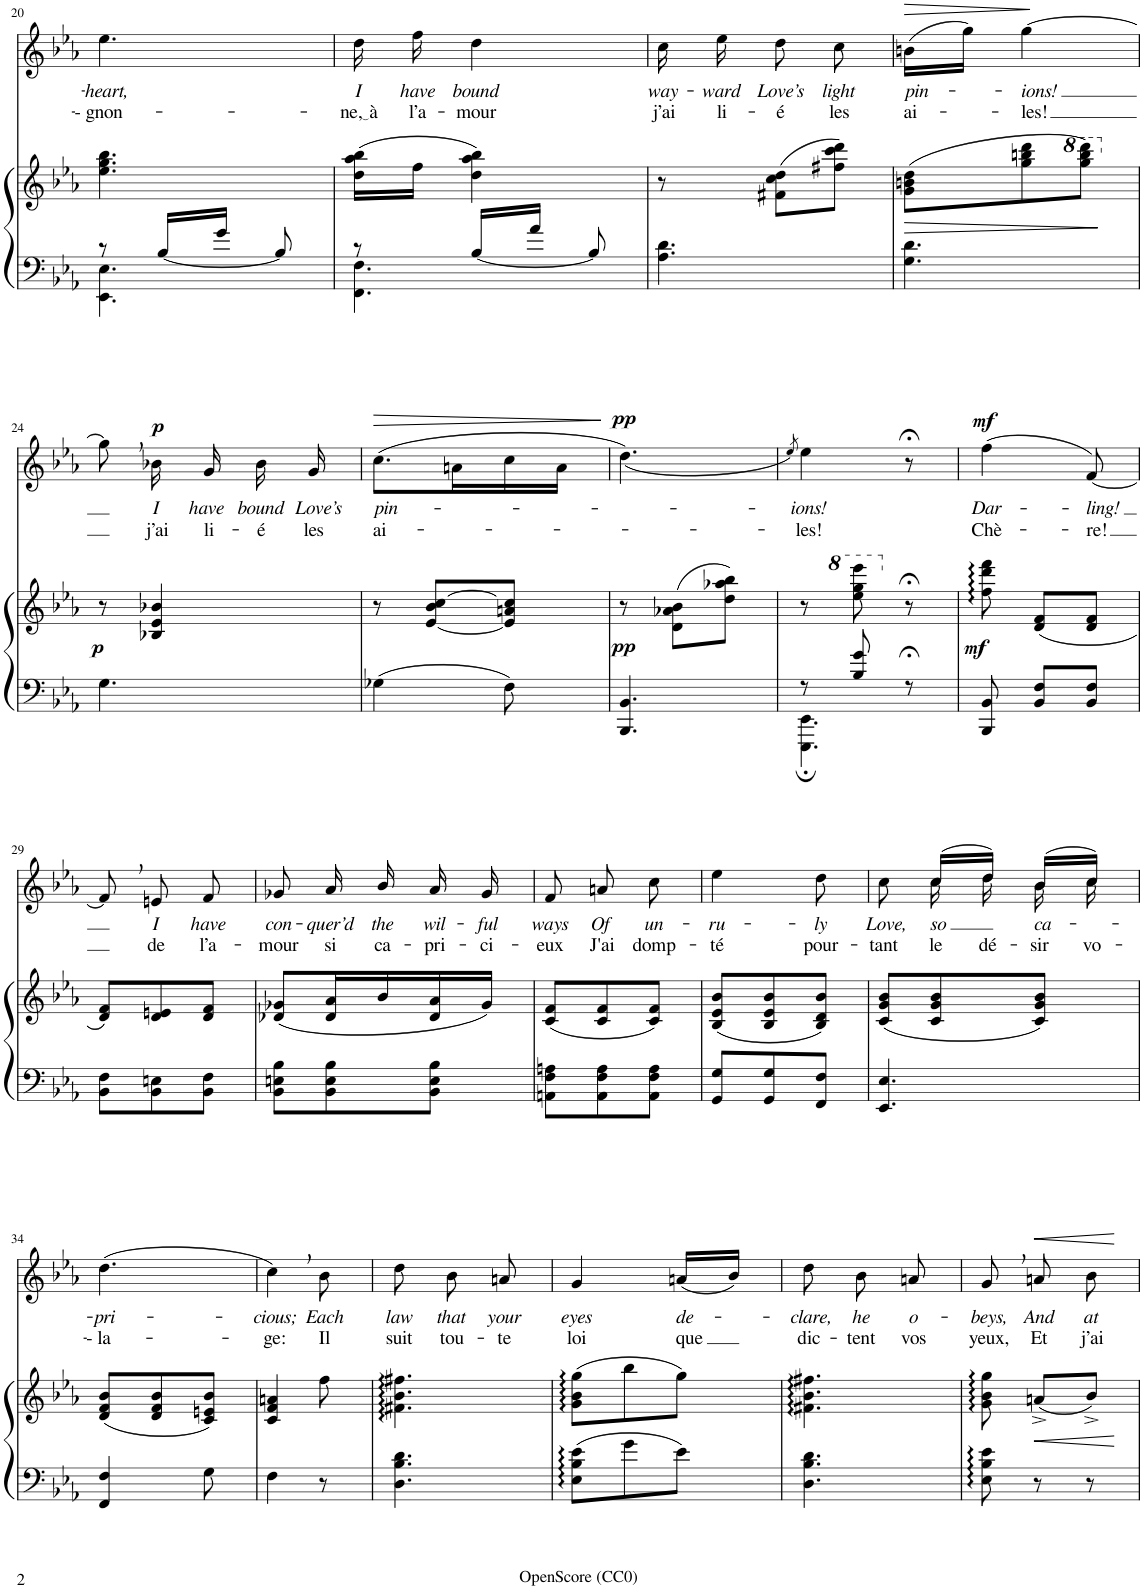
**kern	**kern	**dynam	**kern	**text	**text	**dynam
*part2	*part2	*part2	*part1	*part1	*part1	*part1
*staff3	*staff2	*staff2/3	*staff1	*staff1	*staff1	*staff1
*I"Piano	*	*	*I"Voice	*	*	*
*I'Pno	*	*	*	*	*	*
!!LO:PB:g=z
*clefF4	*clefG2	*	*clefG2	*	*	*
*k[b-e-a-]	*k[b-e-a-]	*	*k[b-e-a-]	*	*	*
*M3/8	*M3/8	*	*M3/8	*	*	*
=20	=20	=20	=20	=20	=20	=20
*^	*	*	*	*	*	*
!	!	!	!	!	!LO:LY:b	!LO:LY:b	!
8r	4.EE-\ 4.E-\	4.ee-\ 4.gg\ 4.bb-\	.	4.ee-\	-heart,	-- gnon-	.
[<16B-/LL	.	.	.	.	.	.	.
16g/JJ	.	.	.	.	.	.	.
8B-/]	.	.	.	.	.	.	.
=21	=21	=21	=21	=21	=21	=21	=21
!	!	!	!	!	!LO:LY:b	!LO:LY:b	!
8r	4.FF\ 4.F\	(16dd\ 16aa-\ 16bb-\LL	.	16dd\	I	ne, à	.
!	!	!	!	!	!LO:LY:b	!LO:LY:b	!
.	.	16ff\JJ	.	16ff\	have	l’a-	.
!	!	!	!	!	!LO:LY:b	!LO:LY:b	!
[<16B-/LL	.	4dd\ 4aa-\ 4bb-\)	.	4dd\	bound	-mour	.
16a-/JJ	.	.	.	.	.	.	.
8B-/]	.	.	.	.	.	.	.
*v	*v	*	*	*	*	*	*
=22	=22	=22	=22	=22	=22	=22
!	!	!	!	!LO:LY:b	!LO:LY:b	!
4.A-\ 4.d\	8r	.	16cc\	way-	j’ai	.
!	!	!	!	!LO:LY:b	!LO:LY:b	!
.	.	.	16ee-\	-ward	li-	.
!	!	!	!	!LO:LY:b	!LO:LY:b	!
.	(8f#X\ 8cc\ 8dd\L	.	8dd\	Love’s	-é	.
!	!	!	!	!LO:LY:b	!LO:LY:b	!
.	8ff#X\ 8ccc\ 8ddd\J)	.	8cc\	light	les	.
=23	=23	=23	=23	=23	=23	=23
!	!	!LO:HP:b	!	!LO:LY:b	!LO:LY:b	!LO:HP:b
4.G\ 4.d\	(8g\ 8bn\ 8dd\L	>	(16bn\LL	pin-	ai-	>
.	.	.	16gg\JJ)	.	.	.
!	!	!	!	!LO:LY:b	!LO:LY:b	!
.	8gg\ 8bbn\ 8ddd\	.	[4gg\	-ions!	-les!	]
*	*8va	*	*	*	*	*
.	8ggg\ 8bbb\ 8dddd\J)	.	.	.	.	.
.	.	]	.	.	.	.
!!LO:LB:g=z
=24	=24	=24	=24	=24	=24	=24
*	*X8va	*	*	*	*	*
!	!	!LO:DY:b	!	!	!	!
4.G\	8r	p	8gg'~,\]	.	.	.
!	!	!	!	!LO:LY:b	!LO:LY:b	!LO:DY:a
.	4B-X/ 4e-/ 4b-X/	.	16b-X\	I	j’ai	p
!	!	!	!	!LO:LY:b	!LO:LY:b	!
.	.	.	16g/	have	li-	.
!	!	!	!	!LO:LY:b	!LO:LY:b	!
.	.	.	16b-\	bound	-é	.
!	!	!	!	!LO:LY:b	!LO:LY:b	!
.	.	.	16g/	Love’s	les	.
=25	=25	=25	=25	=25	=25	=25
!	!	!	!	!LO:LY:b	!LO:LY:b	!LO:HP:b
4G-X\	8r	.	(8.cc\L	pin-	ai-	>
.	[8e-/ 8b-/ [8cc/L	.	.	.	.	.
.	.	.	16an\L	.	.	.
8F\	8e-/] 8an/ 8cc/]J	.	16cc\	.	.	.
.	.	.	16a\JJ	.	.	.
.	.	.	.	.	.	]
=26	=26	=26	=26	=26	=26	=26
!	!	!LO:DY:b	!	!	!	!LO:DY:a
4.BBB-/ 4.BB-/	8r	pp	(<4.dd\)	.	.	pp
.	(8d\ 8a-X\ 8b-\L	.	.	.	.	.
.	8dd\ 8aa-X\ 8bb-\J)	.	.	.	.	.
=27	=27	=27	=27	=27	=27	=27
.	.	.	8qee-/)	.	.	.
*^	*	*	*	*	*	*
!	!	!	!	!	!LO:LY:b	!LO:LY:b	!
8r	4.EEE-\; 4.EE-\;	8r	.	4ee-\	-ions!	-les!	.
*	*	*8va	*	*	*	*	*
8B-/ 8g/	.	8eee-\;< 8ggg\;< 8eeee-\;<	.	.	.	.	.
*	*	*X8va	*	*	*	*	*
8r;<	.	8r;<	.	8r;<	.	.	.
*v	*v	*	*	*	*	*	*
=28	=28	=28	=28	=28	=28	=28
!	!	!LO:DY:b	!	!LO:LY:b	!LO:LY:b	!LO:DY:a
8BBB-/ 8BB-/	8ff\ 8ddd\ 8fff\	mf	(4ff\	Dar-	Chè-	mf
8BB-/ 8F/L	(8d/ 8f/L	.	.	.	.	.
!	!	!	!	!LO:LY:b	!LO:LY:b	!
8BB-/ 8F/J	8d/ 8f/J	.	[8f/)	-ling!	-re!	.
!!LO:LB:g=z
=29	=29	=29	=29	=29	=29	=29
8BB-\ 8F\L	8d/ 8f/L)	.	8f'~,/]	.	.	.
!	!	!	!	!LO:LY:b	!LO:LY:b	!
8BB-\ 8En\	8d/ 8en/	.	8en/	I	de	.
!	!	!	!	!LO:LY:b	!LO:LY:b	!
8BB-\ 8F\J	8d/ 8f/J	.	8f/	have	l’a-	.
=30	=30	=30	=30	=30	=30	=30
!	!	!	!	!LO:LY:b	!LO:LY:b	!
8BB-\ 8En\ 8B-\L	(8d-X/ 8g-X/L	.	8g-X/	con-	-mour	.
!	!	!	!	!LO:LY:b	!LO:LY:b	!
8BB-\ 8E\ 8B-\	16d-/ 16a-/L	.	16a-/	-quer’d	si	.
!	!	!	!	!LO:LY:b	!LO:LY:b	!
.	16b-/	.	16b-/	the	ca-	.
!	!	!	!	!LO:LY:b	!LO:LY:b	!
8BB-\ 8E\ 8B-\J	16d-/ 16a-/	.	16a-/	wil-	-pri-	.
!	!	!	!	!LO:LY:b	!LO:LY:b	!
.	16g-/JJ)	.	16g-/	-ful	-ci-	.
=31	=31	=31	=31	=31	=31	=31
!	!	!	!	!LO:LY:b	!LO:LY:b	!
8AAn\ 8F\ 8An\L	(8c/ 8f/L	.	8f/	ways	-eux	.
!	!	!	!	!LO:LY:b	!LO:LY:b	!
8AA\ 8F\ 8A\	8c/ 8f/	.	8an/	Of	J'ai	.
!	!	!	!	!LO:LY:b	!LO:LY:b	!
8AA\ 8F\ 8A\J	8c/ 8f/J)	.	8cc\	un-	domp-	.
=32	=32	=32	=32	=32	=32	=32
!	!	!	!	!LO:LY:b	!LO:LY:b	!
8GG/ 8G/L	(8B-/ 8e-/ 8b-/L	.	4ee-\	-ru-	-té	.
8GG/ 8G/	8B-/ 8e-/ 8b-/	.	.	.	.	.
!	!	!	!	!LO:LY:b	!LO:LY:b	!
8FF/ 8F/J	8B-/ 8d/ 8b-/J)	.	8dd\	-ly	pour-	.
=33	=33	=33	=33	=33	=33	=33
!	!	!	!	!LO:LY:b	!LO:LY:b	!
*	*	*	*^	*	*	*
4.EE-/ 4.E-/	(8c/ 8g/ 8b-/L	.	8cc'~\	8ryy	Love,	-tant	.
!	!	!	!	!	!LO:LY:b	!LO:LY:b	!
.	8c/ 8g/ 8b-/	.	(16cc/LL	16cc\	so	le	.
!	!	!	!	!	!	!LO:LY:b	!
.	.	.	16dd/JJ)	16dd\	.	dé-	.
!	!	!	!	!	!LO:LY:b	!LO:LY:b	!
.	8c/ 8g/ 8b-/J)	.	(16b-/LL	16b-\	ca-	-sir	.
!	!	!	!	!	!	!LO:LY:b	!
.	.	.	16cc/JJ)	16cc\	.	vo-	.
!!LO:LB:g=z
=34	=34	=34	=34	=34	=34	=34	=34
!	!	!	!	!	!LO:LY:b	!LO:LY:b	!
*	*	*	*v	*v	*	*	*
4FF/ 4F/	(8d/ 8f/ 8b-/L	.	(4.dd\	-pri-	-- la-	.
.	8d/ 8f/ 8b-/	.	.	.	.	.
8G\	8c/ 8en/ 8b-/J)	.	.	.	.	.
=35	=35	=35	=35	=35	=35	=35
!	!	!	!	!LO:LY:b	!LO:LY:b	!
4F\	4c/ 4f/ 4an/	.	4cc'~,\)	-cious;	-ge:	.
!	!	!	!	!LO:LY:b	!LO:LY:b	!
8r	8ff\	.	8b-\	Each	Il	.
=36	=36	=36	=36	=36	=36	=36
!	!	!	!	!LO:LY:b	!LO:LY:b	!
4.D\ 4.B-\ 4.d\	4.f#X\ 4.b-\ 4.ff#X\	.	8dd\	law	suit	.
!	!	!	!	!LO:LY:b	!LO:LY:b	!
.	.	.	8b-\	that	tou-	.
!	!	!	!	!LO:LY:b	!LO:LY:b	!
.	.	.	8an/	your	-te	.
=37	=37	=37	=37	=37	=37	=37
!	!	!	!	!LO:LY:b	!LO:LY:b	!
8E-\:: 8B-\:: 8e-\::L	(8g\ 8b-\ 8gg\L	.	4g/	eyes	loi	.
8g\	8bb-\	.	.	.	.	.
!	!	!	!	!LO:LY:b	!LO:LY:b	!
8e-\J	8gg\J)	.	(16an/LL	de-	que	.
.	.	.	16b-/JJ)	.	.	.
=38	=38	=38	=38	=38	=38	=38
!	!	!	!	!LO:LY:b	!LO:LY:b	!
4.D\ 4.B-\ 4.d\	4.f#X\ 4.b-\ 4.ff#X\	.	8dd\	-clare,	dic-	.
!	!	!	!	!LO:LY:b	!LO:LY:b	!
.	.	.	8b-\	he	-tent	.
!	!	!	!	!LO:LY:b	!LO:LY:b	!
.	.	.	8an/	o-	vos	.
=39	=39	=39	=39	=39	=39	=39
!	!	!	!	!LO:LY:b	!LO:LY:b	!
8E-\:: 8B-\:: 8e-\::	8g\ 8b-\ 8gg\	.	8g'~,/	-beys,	yeux,	.
!	!	!LO:HP:b	!	!LO:LY:b	!LO:LY:b	!LO:HP:b
8r	(8an^/L	<	8an/	And	Et	<
!	!	!	!	!LO:LY:b	!LO:LY:b	!
8r	8b-^/J)	.	8b-\	at	j’ai	.
.	.	[	.	.	.	[
=	=	=	=	=	=	=
*-	*-	*-	*-	*-	*-	*-
